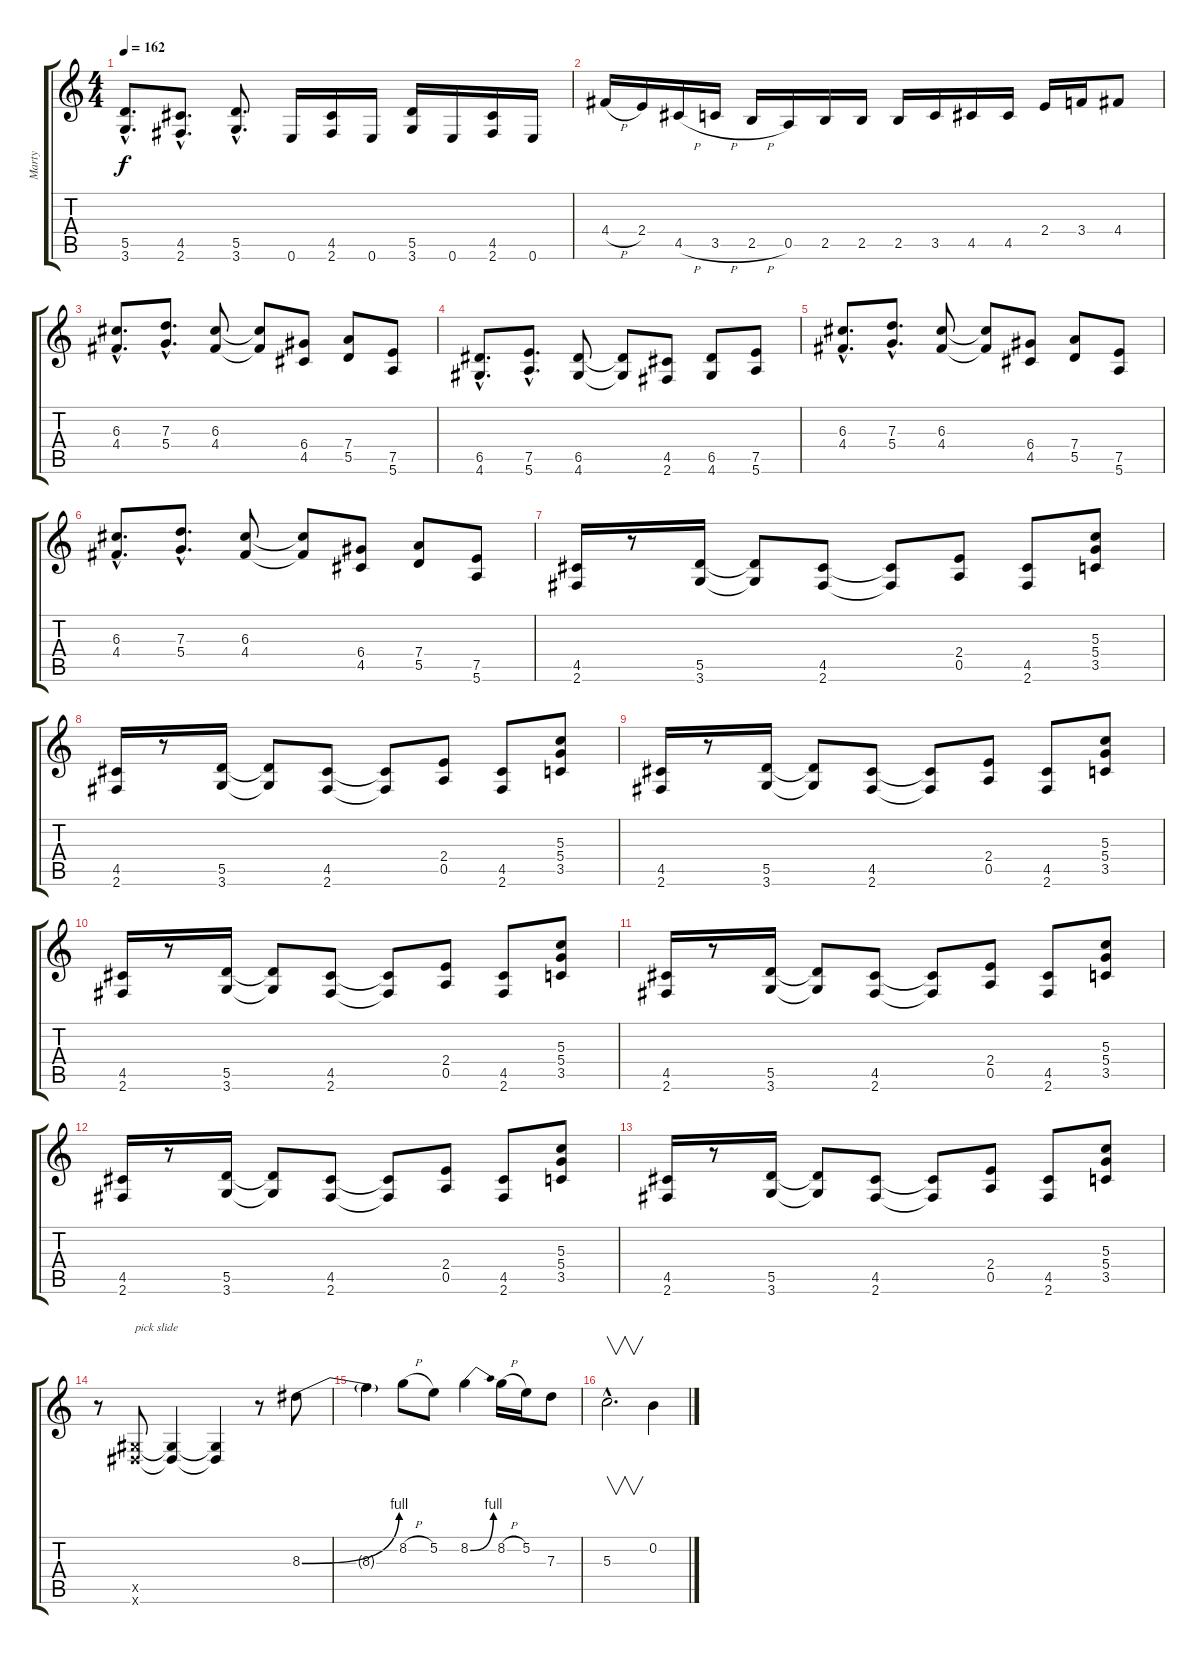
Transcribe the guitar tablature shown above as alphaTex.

\track ("Marty" "Marty") {instrument distortionguitar}
\staff {score tabs}
\tuning (E4 B3 G3 D3 A2 E2) {hide}
\ts (4 4)
\tempo 162
\clef g2
\ks c
(5.5{hac} 3.6{hac}).8{d dy f} (4.5{hac} 2.6{hac}).8{d} (5.5{hac} 3.6{hac}).8{d} 0.6.16 (4.5 2.6).16 0.6.16 (5.5 3.6).16 0.6.16 (4.5 2.6).16 0.6.16 |
4.4{h}.16 2.4.16 4.5{h}.16 3.5{h}.16 2.5{h}.16 0.5.16 2.5.16 2.5.16 2.5.16 3.5.16 4.5.16 4.5.16 2.4.16 3.4.16 4.4.8 |
(6.3{hac} 4.4{hac}).8{d} (7.3{hac} 5.4{hac}).8{d} (6.3 4.4).8 (6.3{t} 4.4{t}).8 (6.4 4.5).8 (7.4 5.5).8 (7.5 5.6).8 |
(6.5{hac} 4.6{hac}).8{d} (7.5{hac} 5.6{hac}).8{d} (6.5 4.6).8 (6.5{t} 4.6{t}).8 (4.5 2.6).8 (6.5 4.6).8 (7.5 5.6).8 |
(6.3{hac} 4.4{hac}).8{d} (7.3{hac} 5.4{hac}).8{d} (6.3 4.4).8 (6.3{t} 4.4{t}).8 (6.4 4.5).8 (7.4 5.5).8 (7.5 5.6).8 |
(6.3{hac} 4.4{hac}).8{d} (7.3{hac} 5.4{hac}).8{d} (6.3 4.4).8 (6.3{t} 4.4{t}).8 (6.4 4.5).8 (7.4 5.5).8 (7.5 5.6).8 |
(4.5 2.6).16 r.8 (5.5 3.6).16 (5.5{t} 3.6{t}).8 (4.5 2.6).8 (4.5{t} 2.6{t}).8 (2.4 0.5).8 (4.5 2.6).8 (5.3 5.4 3.5).8 |
(4.5 2.6).16 r.8 (5.5 3.6).16 (5.5{t} 3.6{t}).8 (4.5 2.6).8 (4.5{t} 2.6{t}).8 (2.4 0.5).8 (4.5 2.6).8 (5.3 5.4 3.5).8 |
(4.5 2.6).16 r.8 (5.5 3.6).16 (5.5{t} 3.6{t}).8 (4.5 2.6).8 (4.5{t} 2.6{t}).8 (2.4 0.5).8 (4.5 2.6).8 (5.3 5.4 3.5).8 |
(4.5 2.6).16 r.8 (5.5 3.6).16 (5.5{t} 3.6{t}).8 (4.5 2.6).8 (4.5{t} 2.6{t}).8 (2.4 0.5).8 (4.5 2.6).8 (5.3 5.4 3.5).8 |
(4.5 2.6).16 r.8 (5.5 3.6).16 (5.5{t} 3.6{t}).8 (4.5 2.6).8 (4.5{t} 2.6{t}).8 (2.4 0.5).8 (4.5 2.6).8 (5.3 5.4 3.5).8 |
(4.5 2.6).16 r.8 (5.5 3.6).16 (5.5{t} 3.6{t}).8 (4.5 2.6).8 (4.5{t} 2.6{t}).8 (2.4 0.5).8 (4.5 2.6).8 (5.3 5.4 3.5).8 |
(4.5 2.6).16 r.8 (5.5 3.6).16 (5.5{t} 3.6{t}).8 (4.5 2.6).8 (4.5{t} 2.6{t}).8 (2.4 0.5).8 (4.5 2.6).8 (5.3 5.4 3.5).8 |
r.8 (-1.5{x} -1.6{x}).8{txt "pick slide"} (-1.5{t} -1.6{t}).4 (-1.5{t} -1.6{t}).4 r.8 8.3{be (bend 0 0 60 4)}.8 |
8.3{t}.4 8.2{h}.8 5.2.8 8.2{be (bend 0 0 60 4)}.4 8.2{h}.16 5.2.16 7.3.8 |
5.3{hac}.2{v d} 0.2.4
